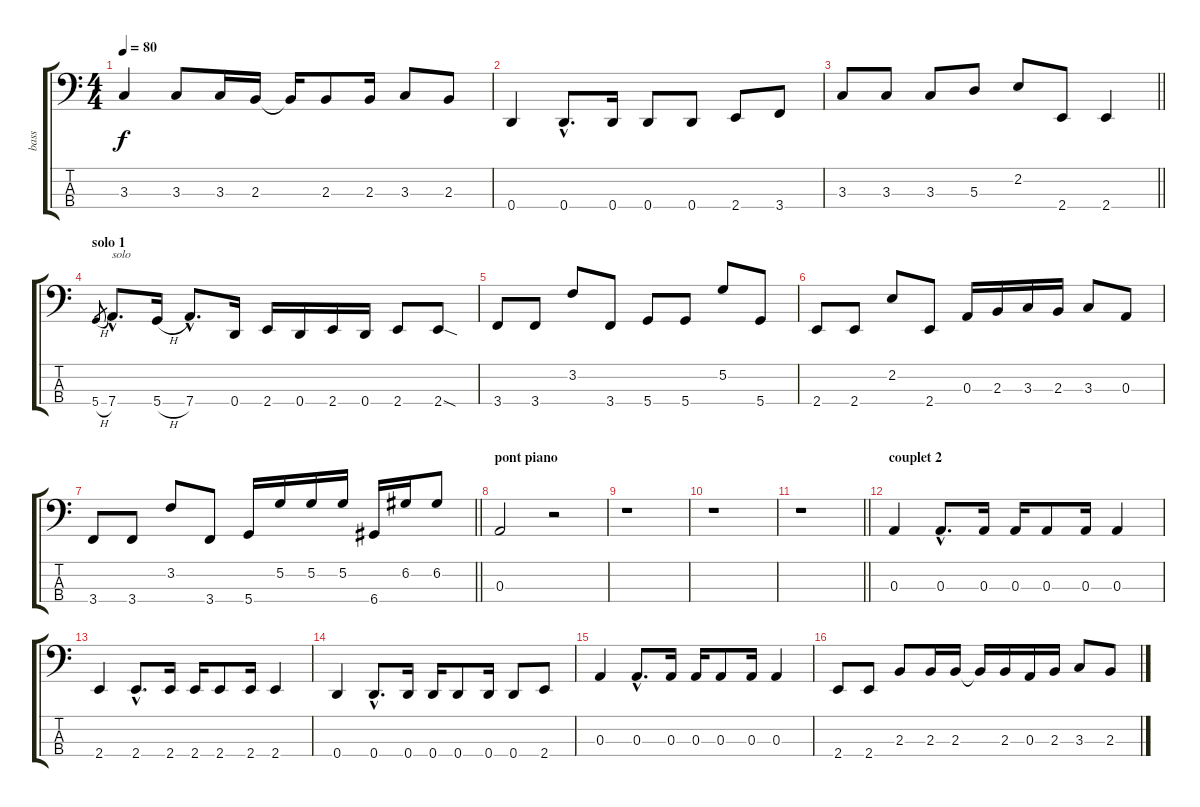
\track ("bass" "bass") {instrument acousticguitarnylon}
\staff {score tabs}
\tuning (G2 D2 A1 D1) {hide}
\ts (4 4)
\tempo 80
\clef f4
\ks c
3.3.4{dy f} 3.3.8 3.3.16 2.3.16 2.3{t}.16 2.3.8 2.3.16 3.3.8 2.3.8 |
0.4.4 0.4{hac}.8{d} 0.4.16 0.4.8 0.4.8 2.4.8 3.4.8 |
\barLineRight lightlight
3.3.8 3.3.8 3.3.8 5.3.8 2.2.8 2.4.8 2.4.4 |
\section ("" "solo 1")
5.4{h}.8{gr} 7.4{hac}.8{d txt "solo"} 5.4{h}.16 7.4{hac}.8{d} 0.4.16 2.4.16 0.4.16 2.4.16 0.4.16 2.4.8 2.4{sod}.8 |
3.4.8 3.4.8 3.2.8 3.4.8 5.4.8 5.4.8 5.2.8 5.4.8 |
2.4.8 2.4.8 2.2.8 2.4.8 0.3.16 2.3.16 3.3.16 2.3.16 3.3.8 0.3.8 |
\barLineRight lightlight
3.4.8 3.4.8 3.2.8 3.4.8 5.4.16 5.2.16 5.2.16 5.2.16 6.4.16 6.2.16 6.2.8 |
\section ("" "pont piano")
0.3.2 r.2 |
r.1 |
r.1 |
\barLineRight lightlight
r.1 |
\section ("" "couplet 2")
0.3.4 0.3{hac}.8{d} 0.3.16 0.3.16 0.3.8 0.3.16 0.3.4 |
2.4.4 2.4{hac}.8{d} 2.4.16 2.4.16 2.4.8 2.4.16 2.4.4 |
0.4.4 0.4{hac}.8{d} 0.4.16 0.4.16 0.4.8 0.4.16 0.4.8 2.4.8 |
0.3.4 0.3{hac}.8{d} 0.3.16 0.3.16 0.3.8 0.3.16 0.3.4 |
2.4.8 2.4.8 2.3.8 2.3.16 2.3.16 2.3{t}.16 2.3.16 0.3.16 2.3.16 3.3.8 2.3.8
